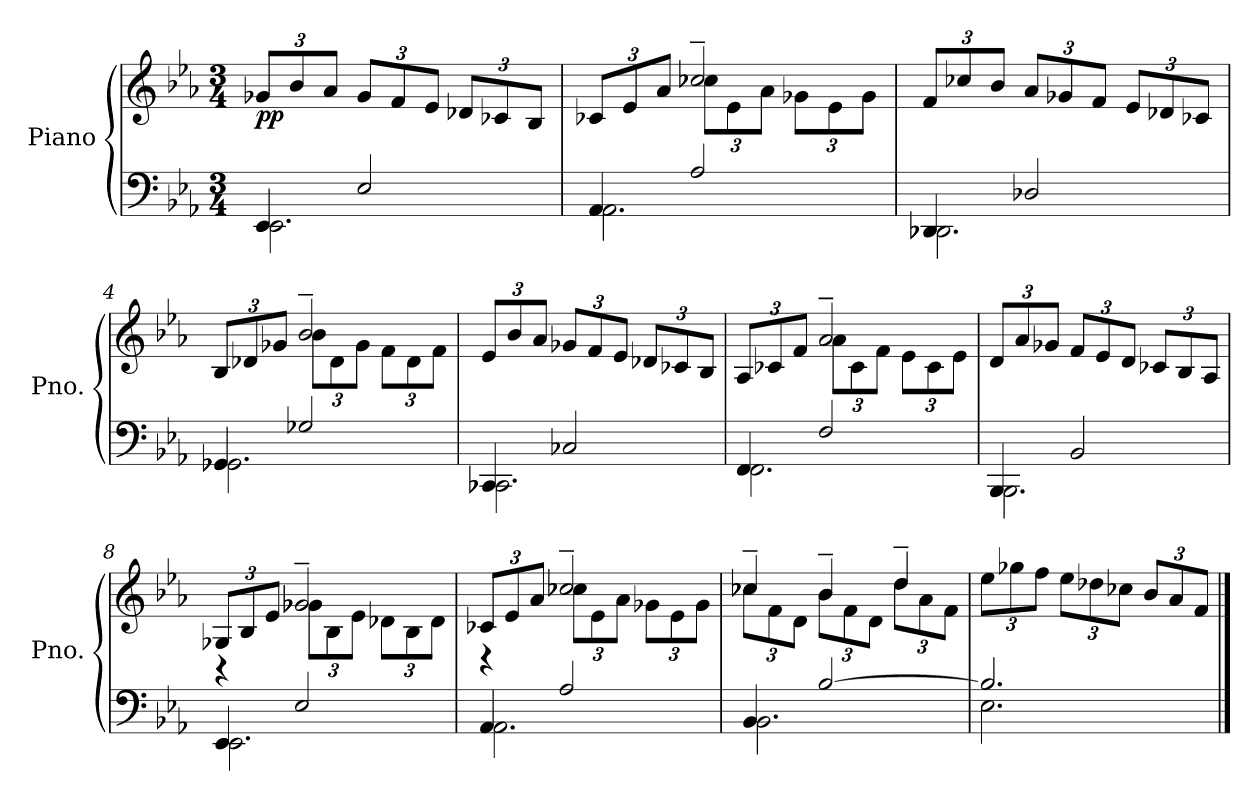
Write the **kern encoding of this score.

**kern	**kern	**dynam
*part1	*part1	*part1
*staff2	*staff1	*staff1/2
*I"Piano	*	*
*I'Pno.	*	*
*clefF4	*clefG2	*
*k[b-e-a-]	*k[b-e-a-]	*
*M3/4	*M3/4	*
=1	=1	=1
*^	*	*
*	*	*Xbrackettup	*
!	!	!	!LO:DY:b
4EE-/	2.EE-\	12g-X/L	pp
.	.	12b-/	.
.	.	12a-/J	.
2E-/	.	12g-/L	.
.	.	12f/	.
.	.	12e-/J	.
.	.	12d-X/L	.
.	.	12c-X/	.
.	.	12B-/J	.
=2	=2	=2	=2
*	*	*^	*
4AA-/	2.AA-\	12c-X/L	4rffyy	.
.	.	12e-/	.	.
.	.	12a-/J	.	.
2A-/	.	2cc-X~/	12cc-\L	.
.	.	.	12e-\	.
.	.	.	12a-\J	.
.	.	.	12g-X\L	.
.	.	.	12e-\	.
.	.	.	12g-\J	.
*	*	*v	*v	*
=3	=3	=3	=3
4DD-X/	2.DD-\	12f/L	.
.	.	12cc-X/	.
.	.	12b-/J	.
2D-X/	.	12a-/L	.
.	.	12g-X/	.
.	.	12f/J	.
.	.	12e-/L	.
.	.	12d-X/	.
.	.	12c-X/J	.
!!LO:LB:g=z
=4	=4	=4	=4
*	*	*^	*
4GG-X/	2.GG-\	12B-/L	4rffyy	.
.	.	12d-X/	.	.
.	.	12g-X/J	.	.
2G-X/	.	2b-~/	12b-\L	.
.	.	.	12d-\	.
.	.	.	12g-\J	.
.	.	.	12f\L	.
.	.	.	12d-\	.
.	.	.	12f\J	.
*	*	*v	*v	*
=5	=5	=5	=5
4CC-X/	2.CC-\	12e-/L	.
.	.	12b-/	.
.	.	12a-/J	.
2C-X/	.	12g-X/L	.
.	.	12f/	.
.	.	12e-/J	.
.	.	12d-X/L	.
.	.	12c-X/	.
.	.	12B-/J	.
=6	=6	=6	=6
*	*	*^	*
4FF/	2.FF\	12A-/L	4ryy	.
.	.	12c-X/	.	.
.	.	12f/J	.	.
2F/	.	2a-~/	12a-\L	.
.	.	.	12c-\	.
.	.	.	12f\J	.
.	.	.	12e-\L	.
.	.	.	12c-\	.
.	.	.	12e-\J	.
*	*	*v	*v	*
=7	=7	=7	=7
4BBB-/	2.BBB-\	12d/L	.
.	.	12a-/	.
.	.	12g-X/J	.
2BB-/	.	12f/L	.
.	.	12e-/	.
.	.	12d/J	.
.	.	12c-X/L	.
.	.	12B-/	.
.	.	12A-/J	.
!!LO:LB:g=z
=8	=8	=8	=8
*	*	*^	*
4EE-/	2.EE-\	12G-X/L	4r	.
.	.	12B-/	.	.
.	.	12e-/J	.	.
2E-/	.	2g-X~/	12g-\L	.
.	.	.	12B-\	.
.	.	.	12e-\J	.
.	.	.	12d-X\L	.
.	.	.	12B-\	.
.	.	.	12d-\J	.
=9	=9	=9	=9	=9
4AA-/	2.AA-\	12c-X/L	4r	.
.	.	12e-/	.	.
.	.	12a-/J	.	.
2A-/	.	2cc-X~/	12cc-\L	.
.	.	.	12e-\	.
.	.	.	12a-\J	.
.	.	.	12g-X\L	.
.	.	.	12e-\	.
.	.	.	12g-\J	.
=10	=10	=10	=10	=10
4BB-/	2.BB-\	4cc-X~/	12cc-\L	.
.	.	.	12f\	.
.	.	.	12d\J	.
[2B-/	.	4b-~/	12b-\L	.
.	.	.	12f\	.
.	.	.	12d\J	.
.	.	4dd~/	12dd\L	.
.	.	.	12a-\	.
.	.	.	12f\J	.
*	*	*v	*v	*
=11	=11	=11	=11
2.B-/]	2.E-\	12ee-\L	.
.	.	12gg-X\	.
.	.	12ff\J	.
.	.	12ee-\L	.
.	.	12dd-X\	.
.	.	12cc-X\J	.
.	.	12b-/L	.
.	.	12a-/	.
.	.	12f/J	.
*v	*v	*	*
==	==	==
*-	*-	*-
